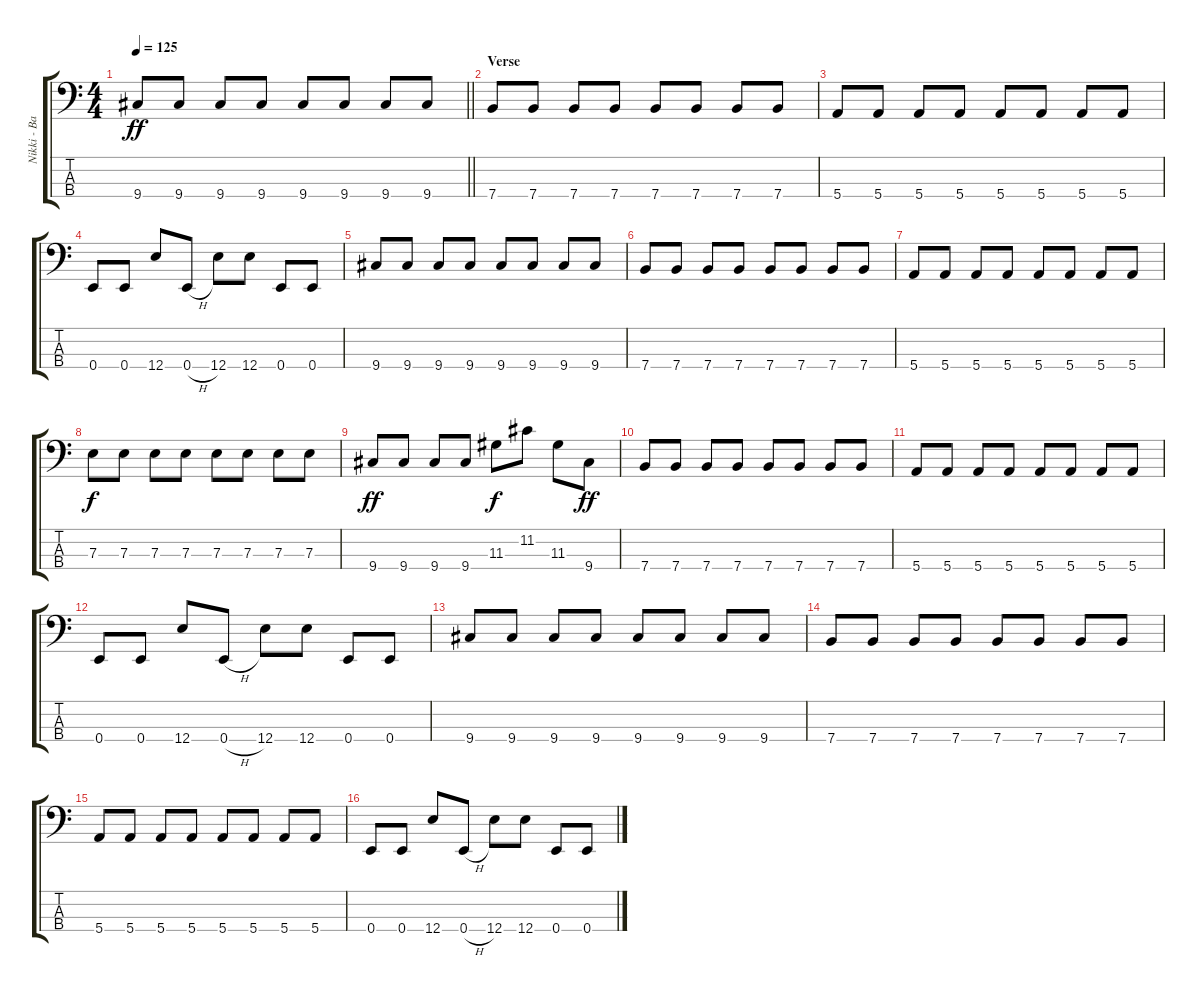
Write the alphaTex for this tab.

\track ("Nikki - Bass" "Nikki - Ba") {instrument electricbasspick}
\staff {score tabs}
\tuning (G2 D2 A1 E1) {hide}
\ts (4 4)
\tempo 125
\clef f4
\barLineRight lightlight
\ks c
9.4.8{dy ff} 9.4.8 9.4.8 9.4.8 9.4.8 9.4.8 9.4.8 9.4.8 |
\section ("" "Verse")
7.4.8 7.4.8 7.4.8 7.4.8 7.4.8 7.4.8 7.4.8 7.4.8 |
5.4.8 5.4.8 5.4.8 5.4.8 5.4.8 5.4.8 5.4.8 5.4.8 |
0.4.8 0.4.8 12.4.8 0.4{h}.8 12.4.8 12.4.8 0.4.8 0.4.8 |
9.4.8 9.4.8 9.4.8 9.4.8 9.4.8 9.4.8 9.4.8 9.4.8 |
7.4.8 7.4.8 7.4.8 7.4.8 7.4.8 7.4.8 7.4.8 7.4.8 |
5.4.8 5.4.8 5.4.8 5.4.8 5.4.8 5.4.8 5.4.8 5.4.8 |
7.3.8{dy f} 7.3.8 7.3.8 7.3.8 7.3.8 7.3.8 7.3.8 7.3.8 |
9.4.8{dy ff} 9.4.8 9.4.8 9.4.8 11.3.8{dy f} 11.2.8 11.3.8 9.4.8{dy ff} |
7.4.8 7.4.8 7.4.8 7.4.8 7.4.8 7.4.8 7.4.8 7.4.8 |
5.4.8 5.4.8 5.4.8 5.4.8 5.4.8 5.4.8 5.4.8 5.4.8 |
0.4.8 0.4.8 12.4.8 0.4{h}.8 12.4.8 12.4.8 0.4.8 0.4.8 |
9.4.8 9.4.8 9.4.8 9.4.8 9.4.8 9.4.8 9.4.8 9.4.8 |
7.4.8 7.4.8 7.4.8 7.4.8 7.4.8 7.4.8 7.4.8 7.4.8 |
5.4.8 5.4.8 5.4.8 5.4.8 5.4.8 5.4.8 5.4.8 5.4.8 |
0.4.8 0.4.8 12.4.8 0.4{h}.8 12.4.8 12.4.8 0.4.8 0.4.8
